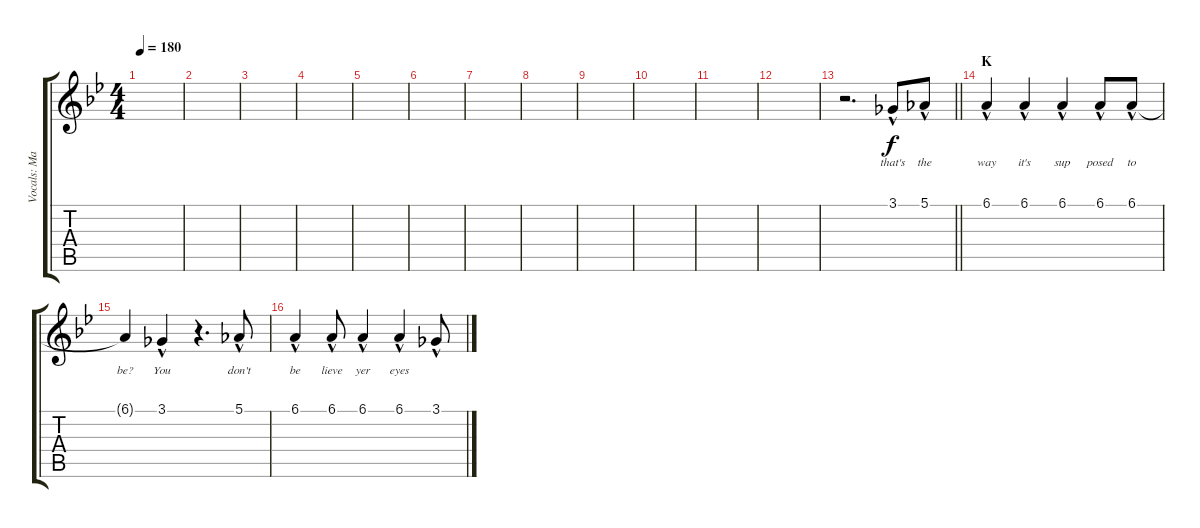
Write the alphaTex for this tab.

\track ("Vocals: Martin" "Vocals: Ma") {instrument lead2sawtooth}
\staff {score tabs}
\tuning (Eb4 Bb3 Gb3 Db3 Ab2 Eb2) {hide}
\ts (4 4)
\tempo 180
\clef g2
\ks bb
|
|
|
|
|
|
|
|
|
|
|
|
\barLineRight lightlight
r.2{d} 3.1{hac}.8{lyrics (0 "that's") lyrics (1 "") lyrics (2 "") lyrics (3 "") lyrics (4 "")} 5.1{hac}.8{lyrics (0 "the") lyrics (1 "") lyrics (2 "") lyrics (3 "") lyrics (4 "")} |
\section ("" "K")
6.1{hac}.4{lyrics (0 "way") lyrics (1 "") lyrics (2 "") lyrics (3 "") lyrics (4 "")} 6.1{hac}.4{lyrics (0 "it's") lyrics (1 "") lyrics (2 "") lyrics (3 "") lyrics (4 "")} 6.1{hac}.4{lyrics (0 "sup") lyrics (1 "") lyrics (2 "") lyrics (3 "") lyrics (4 "")} 6.1{hac}.8{lyrics (0 "posed") lyrics (1 "") lyrics (2 "") lyrics (3 "") lyrics (4 "")} 6.1{hac}.8{lyrics (0 "to") lyrics (1 "") lyrics (2 "") lyrics (3 "") lyrics (4 "")} |
6.1{t}.4{lyrics (0 "be?") lyrics (1 "") lyrics (2 "") lyrics (3 "") lyrics (4 "")} 3.1{hac}.4{lyrics (0 "You") lyrics (1 "") lyrics (2 "") lyrics (3 "") lyrics (4 "")} r.4{d} 5.1{hac}.8{lyrics (0 "don't") lyrics (1 "") lyrics (2 "") lyrics (3 "") lyrics (4 "")} |
6.1{hac}.4{lyrics (0 "be") lyrics (1 "") lyrics (2 "") lyrics (3 "") lyrics (4 "")} 6.1{hac}.8{lyrics (0 "lieve") lyrics (1 "") lyrics (2 "") lyrics (3 "") lyrics (4 "")} 6.1{hac}.4{lyrics (0 "yer") lyrics (1 "") lyrics (2 "") lyrics (3 "") lyrics (4 "")} 6.1{hac}.4{lyrics (0 "eyes") lyrics (1 "") lyrics (2 "") lyrics (3 "") lyrics (4 "")} 3.1{hac}.8{lyrics (0 "") lyrics (1 "") lyrics (2 "") lyrics (3 "") lyrics (4 "")}
